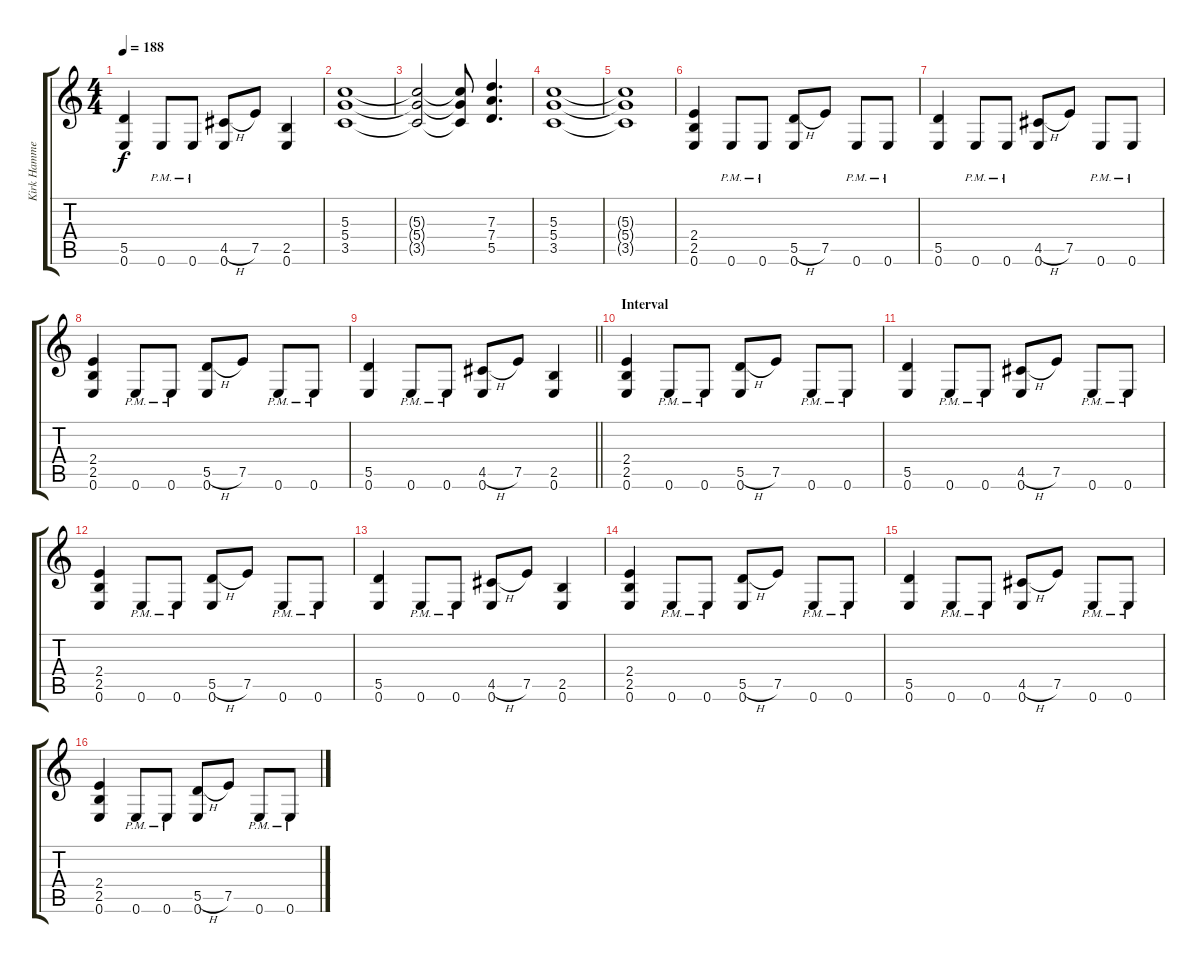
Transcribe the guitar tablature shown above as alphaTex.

\track ("Kirk Hammett Rhythm" "Kirk Hamme") {instrument distortionguitar}
\staff {score tabs}
\tuning (E4 B3 G3 D3 A2 E2) {hide}
\ts (4 4)
\tempo 188
\clef g2
\ks c
(5.5 0.6).4{dy f} 0.6{pm}.8 0.6{pm}.8 (4.5{h} 0.6).8 7.5.8 (2.5 0.6).4 |
(5.3 5.4 3.5).1 |
(5.3{t} 5.4{t} 3.5{t}).2 (5.3{t} 5.4{t} 3.5{t}).8 (7.3 7.4 5.5).4{d} |
(5.3 5.4 3.5).1 |
(5.3{t} 5.4{t} 3.5{t}).1 |
(2.4 2.5 0.6).4 0.6{pm}.8 0.6{pm}.8 (5.5{h} 0.6).8 7.5.8 0.6{pm}.8 0.6{pm}.8 |
(5.5 0.6).4 0.6{pm}.8 0.6{pm}.8 (4.5{h} 0.6).8 7.5.8 0.6{pm}.8 0.6{pm}.8 |
(2.4 2.5 0.6).4 0.6{pm}.8 0.6{pm}.8 (5.5{h} 0.6).8 7.5.8 0.6{pm}.8 0.6{pm}.8 |
\barLineRight lightlight
(5.5 0.6).4 0.6{pm}.8 0.6{pm}.8 (4.5{h} 0.6).8 7.5.8 (2.5 0.6).4 |
\section ("" "Interval")
(2.4 2.5 0.6).4 0.6{pm}.8 0.6{pm}.8 (5.5{h} 0.6).8 7.5.8 0.6{pm}.8 0.6{pm}.8 |
(5.5 0.6).4 0.6{pm}.8 0.6{pm}.8 (4.5{h} 0.6).8 7.5.8 0.6{pm}.8 0.6{pm}.8 |
(2.4 2.5 0.6).4 0.6{pm}.8 0.6{pm}.8 (5.5{h} 0.6).8 7.5.8 0.6{pm}.8 0.6{pm}.8 |
(5.5 0.6).4 0.6{pm}.8 0.6{pm}.8 (4.5{h} 0.6).8 7.5.8 (2.5 0.6).4 |
(2.4 2.5 0.6).4 0.6{pm}.8 0.6{pm}.8 (5.5{h} 0.6).8 7.5.8 0.6{pm}.8 0.6{pm}.8 |
(5.5 0.6).4 0.6{pm}.8 0.6{pm}.8 (4.5{h} 0.6).8 7.5.8 0.6{pm}.8 0.6{pm}.8 |
(2.4 2.5 0.6).4 0.6{pm}.8 0.6{pm}.8 (5.5{h} 0.6).8 7.5.8 0.6{pm}.8 0.6{pm}.8
